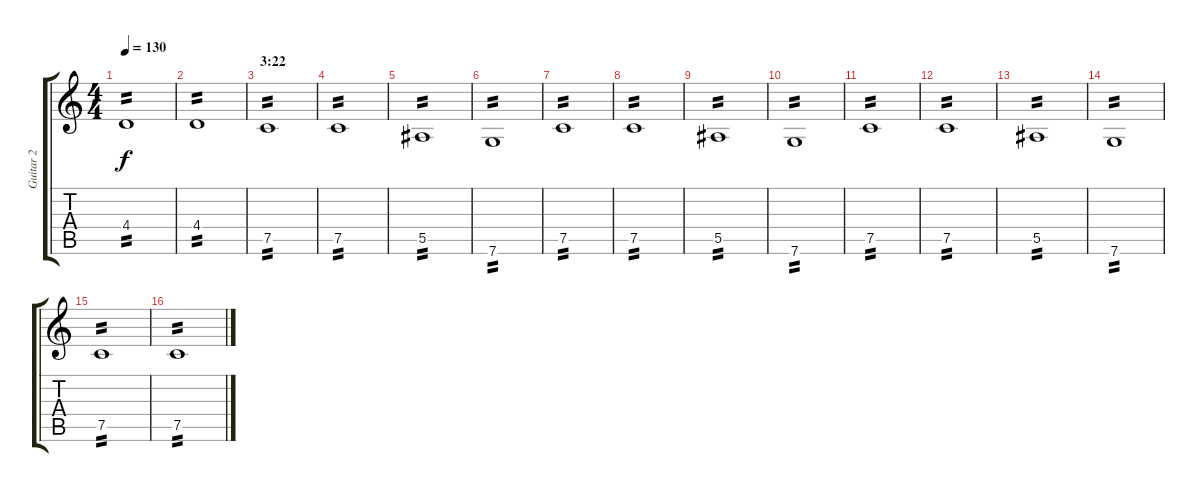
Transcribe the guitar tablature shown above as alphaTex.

\track ("Guitar 2" "Guitar 2") {instrument distortionguitar}
\staff {score tabs}
\tuning (C4 G3 Eb3 Bb2 F2 C2) {hide}
\ts (4 4)
\tempo 130
\clef g2
\ks c
4.4.1{tp 2 dy f} |
4.4.1{tp 2} |
\section ("" "3:22")
7.5.1{tp 2} |
7.5.1{tp 2} |
5.5.1{tp 2} |
7.6.1{tp 2} |
7.5.1{tp 2} |
7.5.1{tp 2} |
5.5.1{tp 2} |
7.6.1{tp 2} |
7.5.1{tp 2} |
7.5.1{tp 2} |
5.5.1{tp 2} |
7.6.1{tp 2} |
7.5.1{tp 2} |
7.5.1{tp 2}
